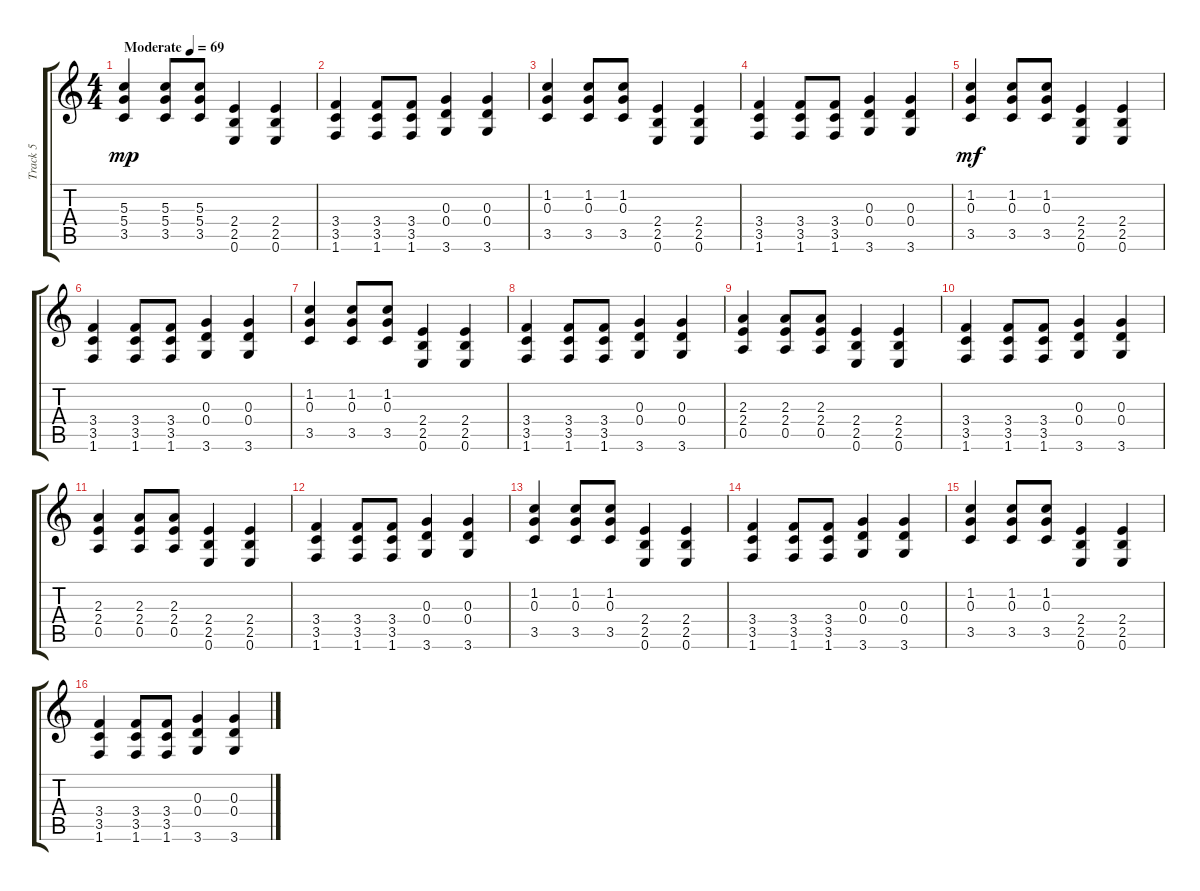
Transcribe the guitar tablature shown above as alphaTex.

\track ("Track 5" "Track 5") {instrument acousticguitarsteel}
\staff {score tabs}
\tuning (E4 B3 G3 D3 A2 E2) {hide}
\ts (4 4)
\tempo (69 "Moderate")
\clef g2
\ks c
(5.3 5.4 3.5).4{dy mp instrument acousticguitarsteel} (5.3 5.4 3.5).8 (5.3 5.4 3.5).8 (2.4 2.5 0.6).4 (2.4 2.5 0.6).4 |
(3.4 3.5 1.6).4 (3.4 3.5 1.6).8 (3.4 3.5 1.6).8 (0.3 0.4 3.6).4 (0.3 0.4 3.6).4 |
(1.2 0.3 3.5).4 (1.2 0.3 3.5).8 (1.2 0.3 3.5).8 (2.4 2.5 0.6).4 (2.4 2.5 0.6).4 |
(3.4 3.5 1.6).4 (3.4 3.5 1.6).8 (3.4 3.5 1.6).8 (0.3 0.4 3.6).4 (0.3 0.4 3.6).4 |
(1.2 0.3 3.5).4{dy mf volume 15} (1.2 0.3 3.5).8 (1.2 0.3 3.5).8 (2.4 2.5 0.6).4 (2.4 2.5 0.6).4 |
(3.4 3.5 1.6).4 (3.4 3.5 1.6).8 (3.4 3.5 1.6).8 (0.3 0.4 3.6).4 (0.3 0.4 3.6).4 |
(1.2 0.3 3.5).4 (1.2 0.3 3.5).8 (1.2 0.3 3.5).8 (2.4 2.5 0.6).4 (2.4 2.5 0.6).4 |
(3.4 3.5 1.6).4 (3.4 3.5 1.6).8 (3.4 3.5 1.6).8 (0.3 0.4 3.6).4 (0.3 0.4 3.6).4 |
(2.3 2.4 0.5).4 (2.3 2.4 0.5).8 (2.3 2.4 0.5).8 (2.4 2.5 0.6).4 (2.4 2.5 0.6).4 |
(3.4 3.5 1.6).4 (3.4 3.5 1.6).8 (3.4 3.5 1.6).8 (0.3 0.4 3.6).4 (0.3 0.4 3.6).4 |
(2.3 2.4 0.5).4 (2.3 2.4 0.5).8 (2.3 2.4 0.5).8 (2.4 2.5 0.6).4 (2.4 2.5 0.6).4 |
(3.4 3.5 1.6).4 (3.4 3.5 1.6).8 (3.4 3.5 1.6).8 (0.3 0.4 3.6).4 (0.3 0.4 3.6).4 |
(1.2 0.3 3.5).4 (1.2 0.3 3.5).8 (1.2 0.3 3.5).8 (2.4 2.5 0.6).4 (2.4 2.5 0.6).4 |
(3.4 3.5 1.6).4 (3.4 3.5 1.6).8 (3.4 3.5 1.6).8 (0.3 0.4 3.6).4 (0.3 0.4 3.6).4 |
(1.2 0.3 3.5).4 (1.2 0.3 3.5).8 (1.2 0.3 3.5).8 (2.4 2.5 0.6).4 (2.4 2.5 0.6).4 |
(3.4 3.5 1.6).4 (3.4 3.5 1.6).8 (3.4 3.5 1.6).8 (0.3 0.4 3.6).4 (0.3 0.4 3.6).4
